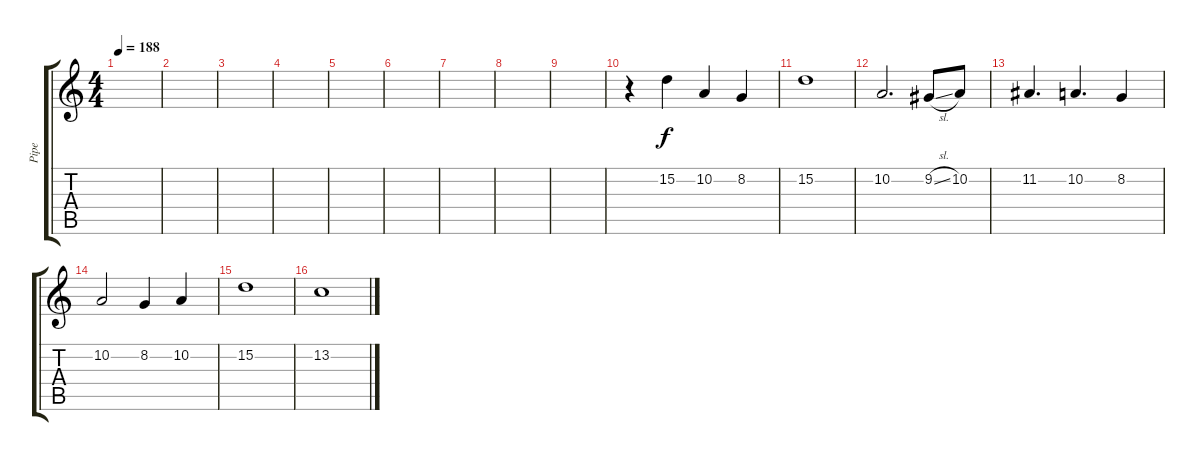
\track ("Pipe" "Pipe") {instrument altosax}
\staff {score tabs}
\tuning (E4 B3 G3 D3 A2 E2) {hide}
\ts (4 4)
\tempo 188
\clef g2
\ks c
|
|
|
|
|
|
|
|
|
r.4 15.2.4 10.2.4 8.2.4 |
15.2.1 |
10.2.2{d} 9.2{sl}.8 10.2.8 |
11.2.4{d} 10.2.4{d} 8.2.4 |
10.2.2 8.2.4 10.2.4 |
15.2.1 |
13.2.1
